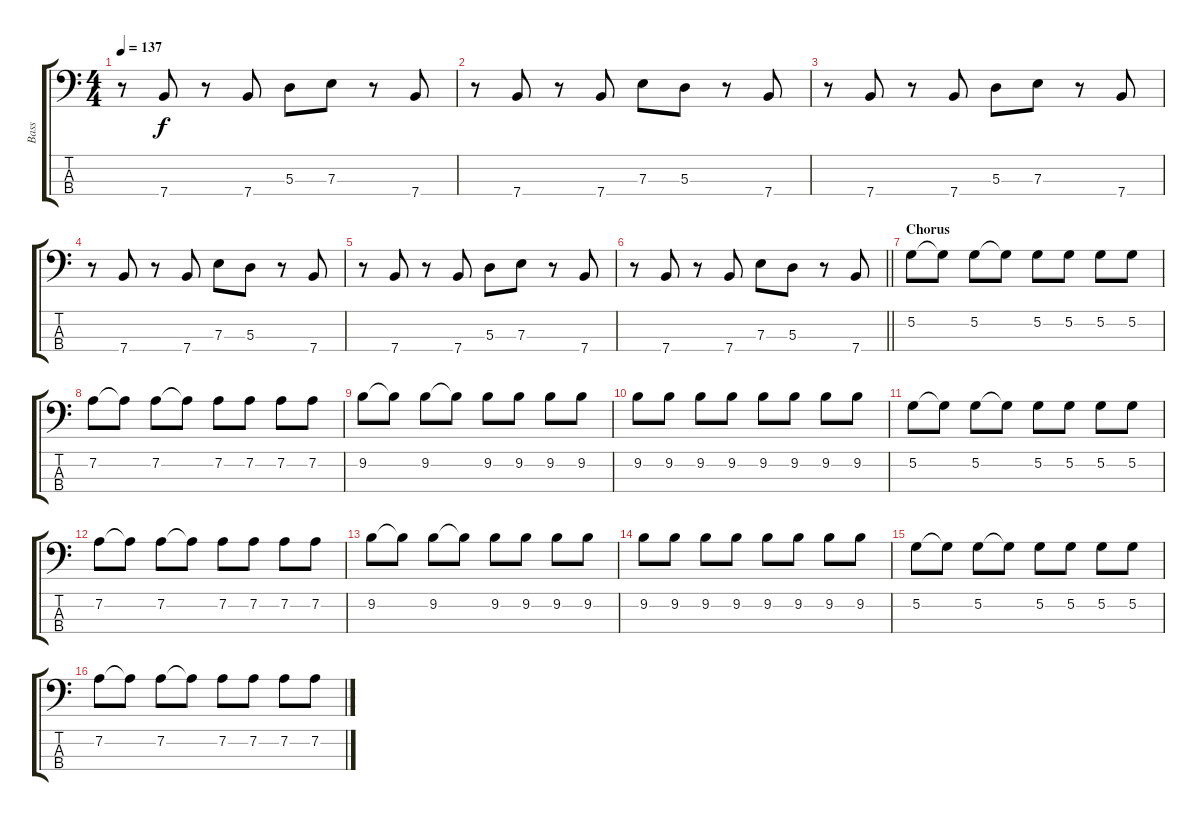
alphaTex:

\track ("Bass" "Bass") {instrument electricbassfinger}
\staff {score tabs}
\tuning (G2 D2 A1 E1) {hide}
\ts (4 4)
\tempo 137
\clef f4
\ks c
r.8{dy f} 7.4.8 r.8 7.4.8 5.3.8 7.3.8 r.8 7.4.8 |
r.8 7.4.8 r.8 7.4.8 7.3.8 5.3.8 r.8 7.4.8 |
r.8 7.4.8 r.8 7.4.8 5.3.8 7.3.8 r.8 7.4.8 |
r.8 7.4.8 r.8 7.4.8 7.3.8 5.3.8 r.8 7.4.8 |
r.8 7.4.8 r.8 7.4.8 5.3.8 7.3.8 r.8 7.4.8 |
\barLineRight lightlight
r.8 7.4.8 r.8 7.4.8 7.3.8 5.3.8 r.8 7.4.8 |
\section ("" "Chorus")
5.2.8 5.2{t}.8 5.2.8 5.2{t}.8 5.2.8 5.2.8 5.2.8 5.2.8 |
7.2.8 7.2{t}.8 7.2.8 7.2{t}.8 7.2.8 7.2.8 7.2.8 7.2.8 |
9.2.8 9.2{t}.8 9.2.8 9.2{t}.8 9.2.8 9.2.8 9.2.8 9.2.8 |
9.2.8 9.2.8 9.2.8 9.2.8 9.2.8 9.2.8 9.2.8 9.2.8 |
5.2.8 5.2{t}.8 5.2.8 5.2{t}.8 5.2.8 5.2.8 5.2.8 5.2.8 |
7.2.8 7.2{t}.8 7.2.8 7.2{t}.8 7.2.8 7.2.8 7.2.8 7.2.8 |
9.2.8 9.2{t}.8 9.2.8 9.2{t}.8 9.2.8 9.2.8 9.2.8 9.2.8 |
9.2.8 9.2.8 9.2.8 9.2.8 9.2.8 9.2.8 9.2.8 9.2.8 |
5.2.8 5.2{t}.8 5.2.8 5.2{t}.8 5.2.8 5.2.8 5.2.8 5.2.8 |
7.2.8 7.2{t}.8 7.2.8 7.2{t}.8 7.2.8 7.2.8 7.2.8 7.2.8
